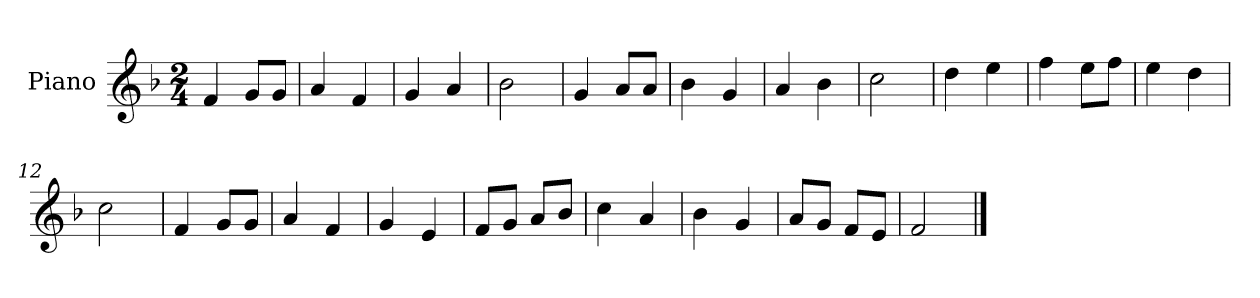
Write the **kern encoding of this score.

**kern
*part1
*staff1
*I"Piano
*I'Pno.
*clefG2
*k[b-]
*M2/4
*MM120
=1
4f/
8g/L
8g/J
=2
4a/
4f/
=3
4g/
4a/
=4
2b-\
=5
4g/
8a/L
8a/J
=6
4b-\
4g/
=7
4a/
4b-\
=8
2cc\
=9
4dd\
4ee\
=10
4ff\
8ee\L
8ff\J
=11
4ee\
4dd\
=12
2cc\
=13
4f/
8g/L
8g/J
=14
4a/
4f/
=15
4g/
4e/
=16
8f/L
8g/J
8a/L
8b-/J
!!LO:LB:g=z
=17
4cc\
4a/
=18
4b-\
4g/
=19
8a/L
8g/J
8f/L
8e/J
=20
2f/
==
*-
